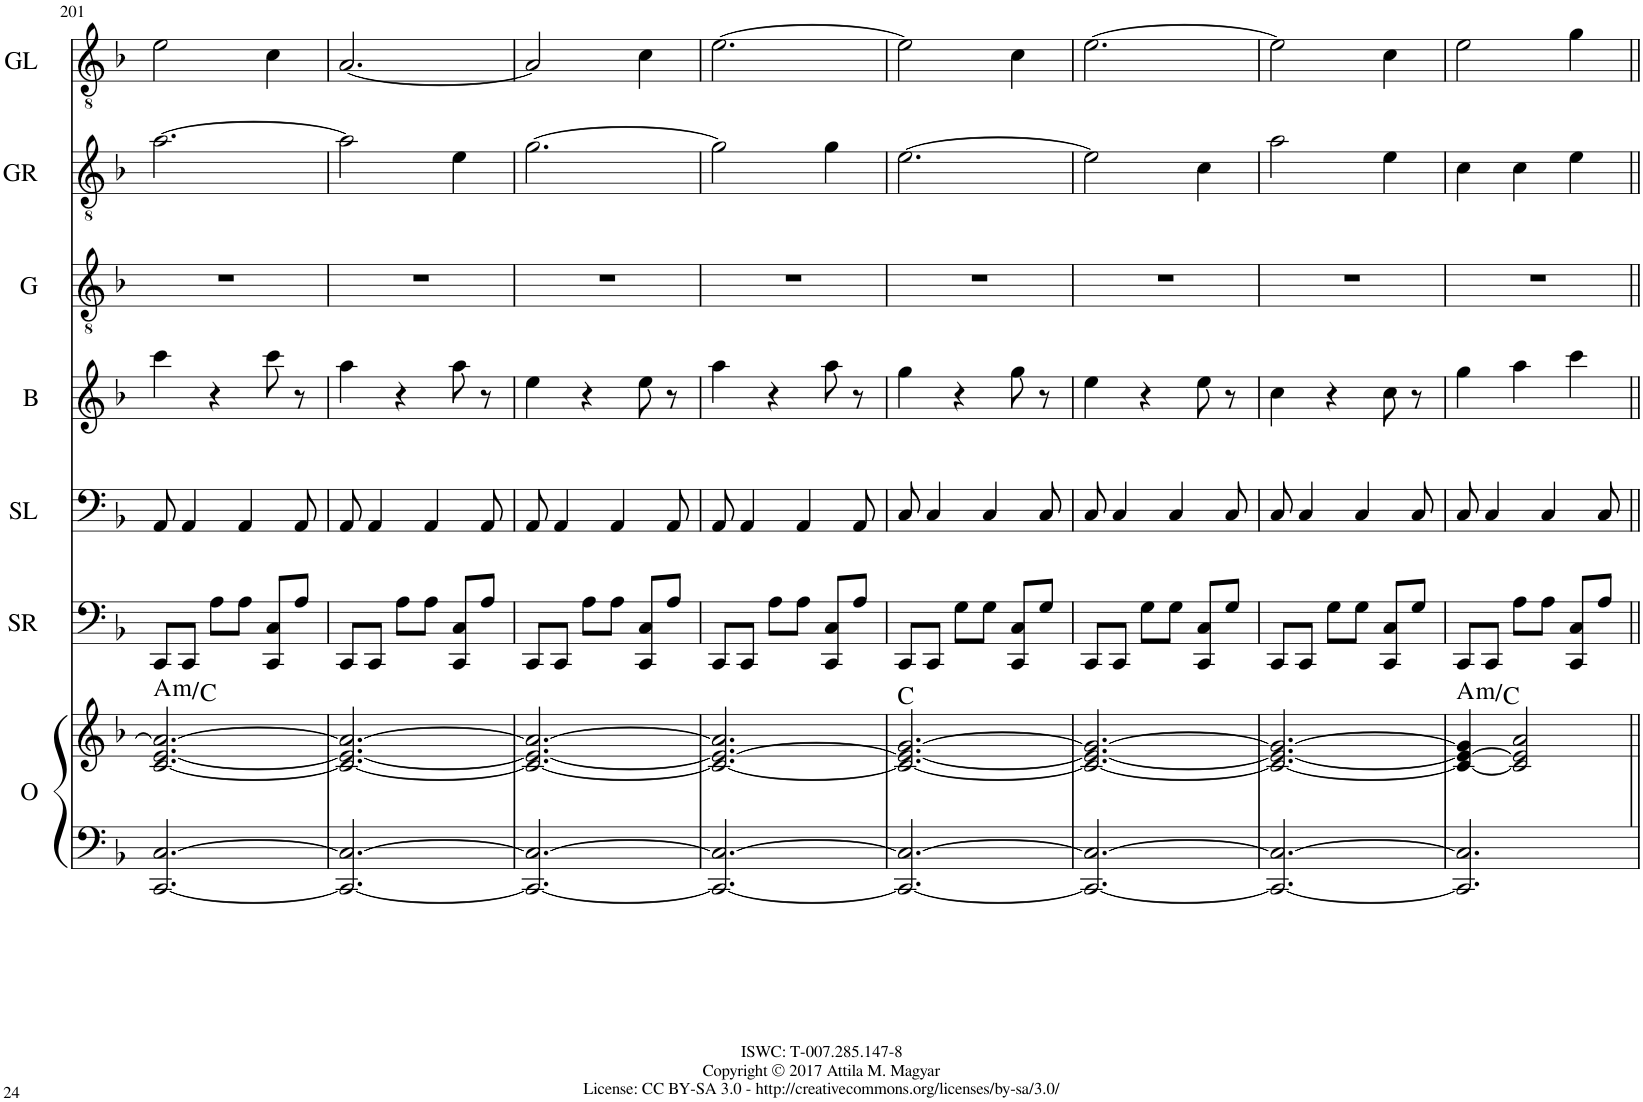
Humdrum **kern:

**kern	**kern	**harte	**kern	**kern	**kern	**kern	**kern	**kern
*part7	*part7	*part7	*part6	*part5	*part4	*part3	*part2	*part1
*staff8	*staff7	*	*staff6	*staff5	*staff4	*staff3	*staff2	*staff1
*I"Organ	*	*	*I"SynthR	*I"SynthL	*I"Bell	*I"Gtr	*I"GtrR	*I"GtrL
*I'O	*	*	*I'SR	*I'SL	*I'B	*I'G	*I'GR	*I'GL
!!LO:PB:g=z
*clefF4	*clefG2	*	*clefF4	*clefF4	*clefG2	*clefGv2	*clefGv2	*clefGv2
*k[b-]	*k[b-]	*	*k[b-]	*k[b-]	*k[b-]	*k[b-]	*k[b-]	*k[b-]
=201	=201	=201	=201	=201	=201	=201	=201	=201
!	!	!LO:H:kt=m	!	!	!	!	!	!
[2.CC/ [2.C/	[2.c/ [2.e/ 2.a/_	A:min/b3	8CC/L	8AA/	4ccc\	1r	[2.a\	2e\
.	.	.	8CC/J	4AA/	.	.	.	.
.	.	.	8A\L	.	4r	.	.	.
.	.	.	8A\J	4AA/	.	.	.	.
.	.	.	8CC/ 8C/L	.	8ccc\	.	.	4c\
.	.	.	8A/J	8AA/	8r	.	.	.
4ryy	4ryy	.	4ryy	4ryy	4ryy	.	4ryy	4ryy
=202	=202	=202	=202	=202	=202	=202	=202	=202
2.CC/_ 2.C/_	2.c/_ 2.e/_ 2.a/_	.	8CC/L	8AA/	4aa\	1r	2a\]	[2.A/
.	.	.	8CC/J	4AA/	.	.	.	.
.	.	.	8A\L	.	4r	.	.	.
.	.	.	8A\J	4AA/	.	.	.	.
.	.	.	8CC/ 8C/L	.	8aa\	.	4e\	.
.	.	.	8A/J	8AA/	8r	.	.	.
4ryy	4ryy	.	4ryy	4ryy	4ryy	.	4ryy	4ryy
=203	=203	=203	=203	=203	=203	=203	=203	=203
2.CC/_ 2.C/_	2.c/_ 2.e/_ 2.a/_	.	8CC/L	8AA/	4ee\	1r	[2.g\	2A/]
.	.	.	8CC/J	4AA/	.	.	.	.
.	.	.	8A\L	.	4r	.	.	.
.	.	.	8A\J	4AA/	.	.	.	.
.	.	.	8CC/ 8C/L	.	8ee\	.	.	4c\
.	.	.	8A/J	8AA/	8r	.	.	.
4ryy	4ryy	.	4ryy	4ryy	4ryy	.	4ryy	4ryy
=204	=204	=204	=204	=204	=204	=204	=204	=204
2.CC/_ 2.C/_	2.c/_ 2.e/_ 2.a/]	.	8CC/L	8AA/	4aa\	1r	2g\]	[2.e\
.	.	.	8CC/J	4AA/	.	.	.	.
.	.	.	8A\L	.	4r	.	.	.
.	.	.	8A\J	4AA/	.	.	.	.
.	.	.	8CC/ 8C/L	.	8aa\	.	4g\	.
.	.	.	8A/J	8AA/	8r	.	.	.
4ryy	4ryy	.	4ryy	4ryy	4ryy	.	4ryy	4ryy
=205	=205	=205	=205	=205	=205	=205	=205	=205
2.CC/_ 2.C/_	2.c/_ 2.e/_ [2.g/	C:maj	8CC/L	8C/	4gg\	1r	[2.e\	2e\]
.	.	.	8CC/J	4C/	.	.	.	.
.	.	.	8G\L	.	4r	.	.	.
.	.	.	8G\J	4C/	.	.	.	.
.	.	.	8CC/ 8C/L	.	8gg\	.	.	4c\
.	.	.	8G/J	8C/	8r	.	.	.
4ryy	4ryy	.	4ryy	4ryy	4ryy	.	4ryy	4ryy
=206	=206	=206	=206	=206	=206	=206	=206	=206
2.CC/_ 2.C/_	2.c/_ 2.e/_ 2.g/_	.	8CC/L	8C/	4ee\	1r	2e\]	[2.e\
.	.	.	8CC/J	4C/	.	.	.	.
.	.	.	8G\L	.	4r	.	.	.
.	.	.	8G\J	4C/	.	.	.	.
.	.	.	8CC/ 8C/L	.	8ee\	.	4c\	.
.	.	.	8G/J	8C/	8r	.	.	.
4ryy	4ryy	.	4ryy	4ryy	4ryy	.	4ryy	4ryy
=207	=207	=207	=207	=207	=207	=207	=207	=207
2.CC/_ 2.C/_	2.c/_ 2.e/_ 2.g/_	.	8CC/L	8C/	4cc\	1r	2a\	2e\]
.	.	.	8CC/J	4C/	.	.	.	.
.	.	.	8G\L	.	4r	.	.	.
.	.	.	8G\J	4C/	.	.	.	.
.	.	.	8CC/ 8C/L	.	8cc\	.	4e\	4c\
.	.	.	8G/J	8C/	8r	.	.	.
4ryy	4ryy	.	4ryy	4ryy	4ryy	.	4ryy	4ryy
=208	=208	=208	=208	=208	=208	=208	=208	=208
!	!	!LO:H:kt=m	!	!	!	!	!	!
2.CC/] 2.C/]	4c/_ 4e/_ 4g/]	A:min/b3	8CC/L	8C/	4gg\	1r	4c\	2e\
.	.	.	8CC/J	4C/	.	.	.	.
.	2c/] 2e/] 2a/	.	8A\L	.	4aa\	.	4c\	.
.	.	.	8A\J	4C/	.	.	.	.
.	.	.	8CC/ 8C/L	.	4ccc\	.	4e\	4g\
.	.	.	8A/J	8C/	.	.	.	.
4ryy	4ryy	.	4ryy	4ryy	4ryy	.	4ryy	4ryy
=||	=||	=||	=||	=||	=||	=||	=||	=||
*-	*-	*-	*-	*-	*-	*-	*-	*-
